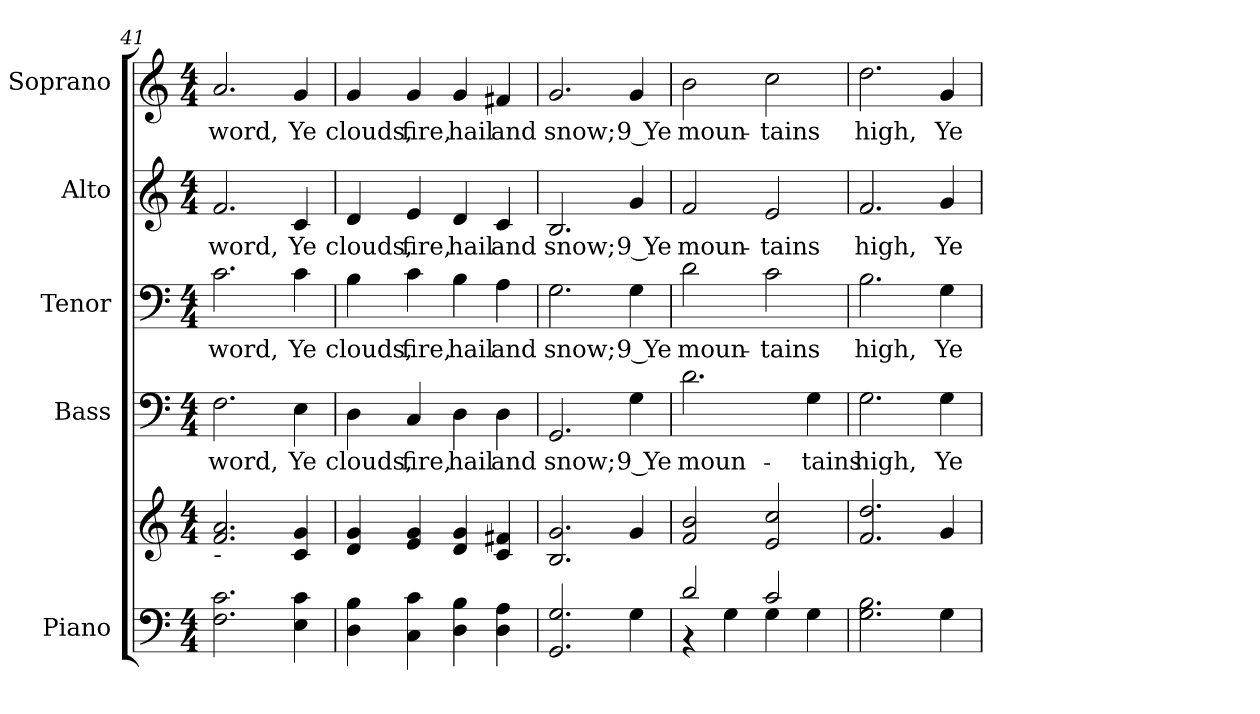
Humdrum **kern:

**kern	**kern	**kern	**text	**kern	**text	**kern	**text	**kern	**text
*part5	*part5	*part4	*part4	*part3	*part3	*part2	*part2	*part1	*part1
*staff6	*staff5	*staff4	*staff4	*staff3	*staff3	*staff2	*staff2	*staff1	*staff1
*I"Piano	*	*I"Bass	*	*I"Tenor	*	*I"Alto	*	*I"Soprano	*
*I'Pno.	*	*I'B.	*	*I'T.	*	*I'A.	*	*I'S.	*
*clefF4	*clefG2	*clefF4	*	*clefF4	*	*clefG2	*	*clefG2	*
*k[]	*k[]	*k[]	*	*k[]	*	*k[]	*	*k[]	*
*C:	*C:	*C:	*	*C:	*	*C:	*	*C:	*
*M4/4	*M4/4	*M4/4	*	*M4/4	*	*M4/4	*	*M4/4	*
=41	=41	=41	=41	=41	=41	=41	=41	=41	=41
!	!	!	!LO:LY:b:color=#000000	!	!	!	!	!	!
!	!	!	!	!	!LO:LY:b:color=#000000	!	!	!	!
!	!	!	!	!	!	!	!LO:LY:b:color=#000000	!	!
!	!LO:TX:b:t=-	!	!	!	!	!	!	!	!
!	!	!	!	!	!	!	!	!	!LO:LY:b:color=#000000
2.Fi\ 2.ci	2.fi/ 2.ai	2.Fi\	word,	2.ci\	word,	2.fi/	word,	2.ai/	word,
!	!	!	!LO:LY:b:color=#000000	!	!	!	!	!	!
!	!	!	!	!	!LO:LY:b:color=#000000	!	!	!	!
!	!	!	!	!	!	!	!LO:LY:b:color=#000000	!	!
!	!	!	!	!	!	!	!	!	!LO:LY:b:color=#000000
4Ei\ 4ci	4ci/ 4gi	4Ei\	Ye	4ci\	Ye	4ci/	Ye	4gi/	Ye
!!LO:PB:g=z
=42	=42	=42	=42	=42	=42	=42	=42	=42	=42
!	!	!	!LO:LY:b:color=#000000	!	!	!	!	!	!
!	!	!	!	!	!LO:LY:b:color=#000000	!	!	!	!
!	!	!	!	!	!	!	!LO:LY:b:color=#000000	!	!
!	!	!	!	!	!	!	!	!	!LO:LY:b:color=#000000
4Di\ 4Bi	4di/ 4gi	4Di\	clouds,	4Bi\	clouds,	4di/	clouds,	4gi/	clouds,
!	!	!	!LO:LY:b:color=#000000	!	!	!	!	!	!
!	!	!	!	!	!LO:LY:b:color=#000000	!	!	!	!
!	!	!	!	!	!	!	!LO:LY:b:color=#000000	!	!
!	!	!	!	!	!	!	!	!	!LO:LY:b:color=#000000
4Ci\ 4ci	4ei/ 4gi	4Ci/	fire,	4ci\	fire,	4ei/	fire,	4gi/	fire,
!	!	!	!LO:LY:b:color=#000000	!	!	!	!	!	!
!	!	!	!	!	!LO:LY:b:color=#000000	!	!	!	!
!	!	!	!	!	!	!	!LO:LY:b:color=#000000	!	!
!	!	!	!	!	!	!	!	!	!LO:LY:b:color=#000000
4Di\ 4Bi	4di/ 4gi	4Di\	hail	4Bi\	hail	4di/	hail	4gi/	hail
!	!	!	!LO:LY:b:color=#000000	!	!	!	!	!	!
!	!	!	!	!	!LO:LY:b:color=#000000	!	!	!	!
!	!	!	!	!	!	!	!LO:LY:b:color=#000000	!	!
!	!	!	!	!	!	!	!	!	!LO:LY:b:color=#000000
4Di\ 4Ai	4ci/ 4f#Xi	4Di\	and	4Ai\	and	4ci/	and	4f#Xi/	and
=43	=43	=43	=43	=43	=43	=43	=43	=43	=43
!	!	!	!LO:LY:b:color=#000000	!	!	!	!	!	!
!	!	!	!	!	!LO:LY:b:color=#000000	!	!	!	!
!	!	!	!	!	!	!	!LO:LY:b:color=#000000	!	!
!	!	!	!	!	!	!	!	!	!LO:LY:b:color=#000000
2.GGi/ 2.Gi	2.Bi/ 2.gi	2.GGi/	snow;	2.Gi\	snow;	2.Bi/	snow;	2.gi/	snow;
!	!	!	!LO:LY:b:color=#000000	!	!	!	!	!	!
!	!	!	!	!	!LO:LY:b:color=#000000	!	!	!	!
!	!	!	!	!	!	!	!LO:LY:b:color=#000000	!	!
!	!	!	!	!	!	!	!	!	!LO:LY:b:color=#000000
4Gi\	4gi/	4Gi\	9 Ye	4Gi\	9 Ye	4gi/	9 Ye	4gi/	9 Ye
=44	=44	=44	=44	=44	=44	=44	=44	=44	=44
*^	*	*	*	*	*	*	*	*	*
!	!	!	!	!LO:LY:b:color=#000000	!	!	!	!	!	!
!	!	!	!	!	!	!LO:LY:b:color=#000000	!	!	!	!
!	!	!	!	!	!	!	!	!LO:LY:b:color=#000000	!	!
!	!	!	!	!	!	!	!	!	!	!LO:LY:b:color=#000000
2di/	4r	2fi/ 2bi	2.di\	moun-	2di\	moun-	2fi/	moun-	2bi\	moun-
.	4Gi\	.	.	.	.	.	.	.	.	.
!	!	!	!	!	!	!LO:LY:b:color=#000000	!	!	!	!
!	!	!	!	!	!	!	!	!LO:LY:b:color=#000000	!	!
!	!	!	!	!	!	!	!	!	!	!LO:LY:b:color=#000000
2ci/	4Gi\	2ei/ 2cci	.	.	2ci\	-tains	2ei/	-tains	2cci\	-tains
!	!	!	!	!LO:LY:b:color=#000000	!	!	!	!	!	!
.	4Gi\	.	4Gi\	-tains	.	.	.	.	.	.
*v	*v	*	*	*	*	*	*	*	*	*
!!LO:PB:g=z
=45	=45	=45	=45	=45	=45	=45	=45	=45	=45
*^	*	*	*	*	*	*	*	*	*
!	!	!	!	!LO:LY:b:color=#000000	!	!	!	!	!	!
*v	*v	*	*	*	*	*	*	*	*	*
*^	*	*	*	*	*	*	*	*	*
!	!	!	!	!	!	!LO:LY:b:color=#000000	!	!	!	!
*v	*v	*	*	*	*	*	*	*	*	*
*^	*	*	*	*	*	*	*	*	*
!	!	!	!	!	!	!	!	!LO:LY:b:color=#000000	!	!
*v	*v	*	*	*	*	*	*	*	*	*
*^	*	*	*	*	*	*	*	*	*
!	!	!	!	!	!	!	!	!	!	!LO:LY:b:color=#000000
*v	*v	*	*	*	*	*	*	*	*	*
2.Gi\ 2.Bi	2.fi/ 2.ddi	2.Gi\	high,	2.Bi\	high,	2.fi/	high,	2.ddi\	high,
!	!	!	!LO:LY:b:color=#000000	!	!	!	!	!	!
!	!	!	!	!	!LO:LY:b:color=#000000	!	!	!	!
!	!	!	!	!	!	!	!LO:LY:b:color=#000000	!	!
!	!	!	!	!	!	!	!	!	!LO:LY:b:color=#000000
4Gi\	4gi/	4Gi\	Ye	4Gi\	Ye	4gi/	Ye	4gi/	Ye
=	=	=	=	=	=	=	=	=	=
*-	*-	*-	*-	*-	*-	*-	*-	*-	*-
